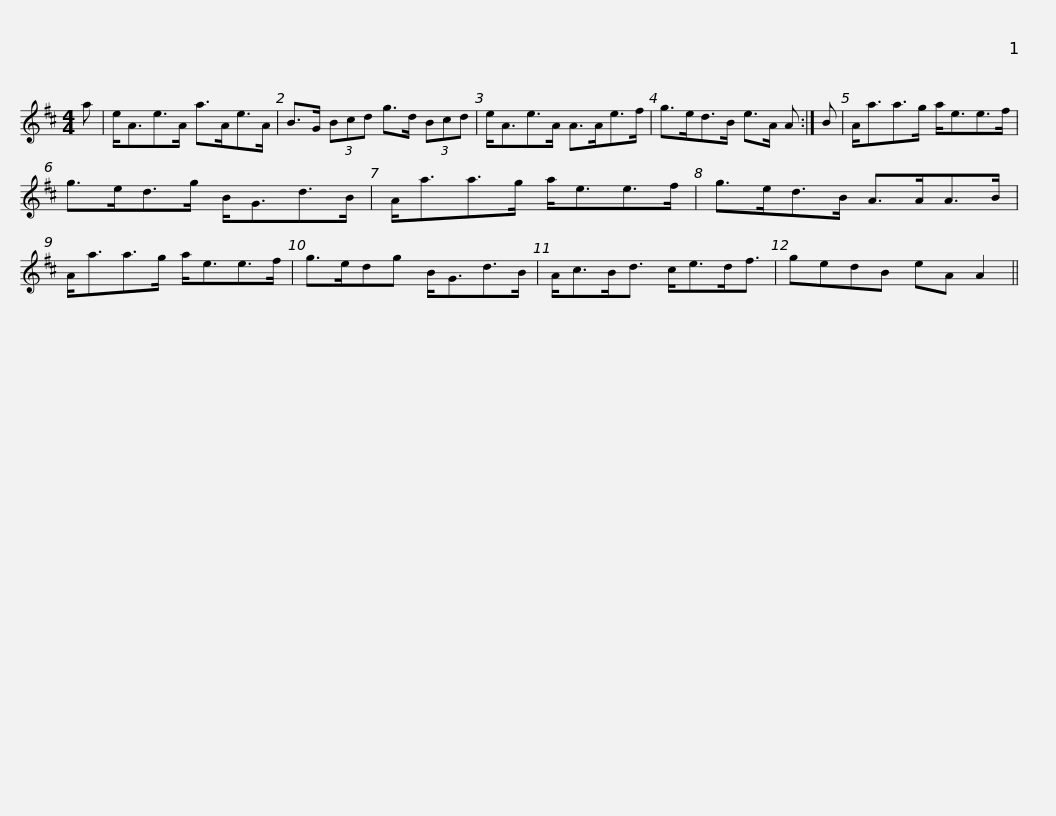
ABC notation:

X:1
L:1/8
M:4/4
I:linebreak $
K:D
V:1 treble
V:1
 a | e<Ae>A a>Ae>A | B>G (3Bcd g>d (3Bcd | e<Ae>A A>Ae>f | g>ed>B e>A A :| %5
 B |$ A<aa>g a<ee>f | g>ed>g B<Gd>B | A<aa>g a<ee>f | g>ed>B A>AA>B |$ %10
 A<aa>g a<ee>f | g>edg B<Gd>B | A<cB<d c<ed<f | gedB eA A2 || %14
